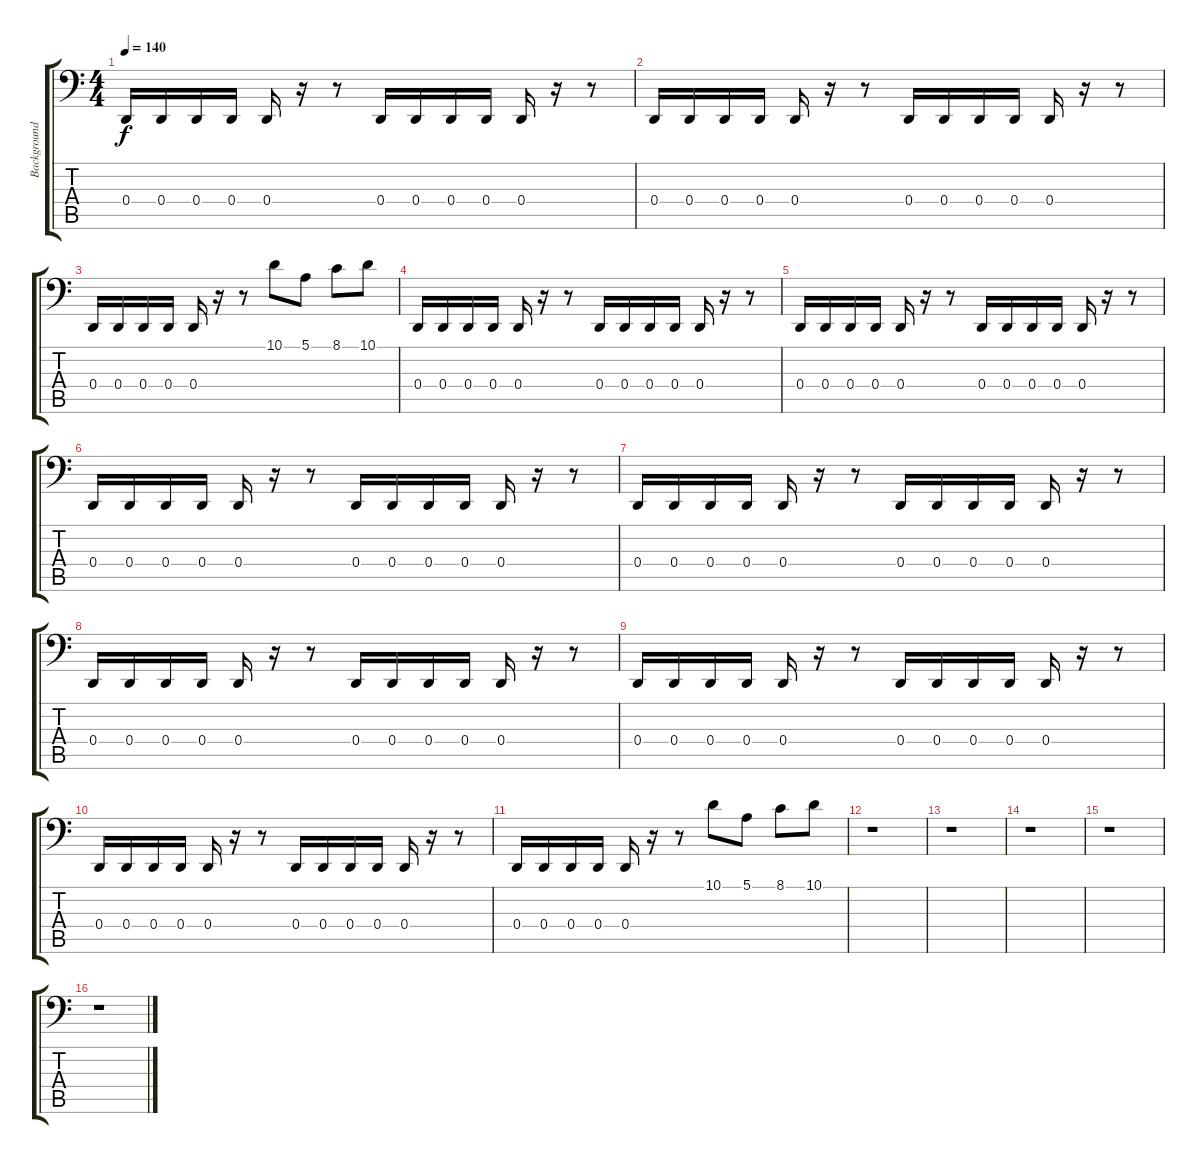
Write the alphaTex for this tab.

\track ("Background Noise" "Background") {instrument applause}
\staff {score tabs}
\tuning (E3 B2 G2 D2 A1 D1) {hide}
\ts (4 4)
\tempo 140
\clef f4
\ks c
0.4.16{dy f} 0.4.16 0.4.16 0.4.16 0.4.16 r.16 r.8 0.4.16 0.4.16 0.4.16 0.4.16 0.4.16 r.16 r.8 |
0.4.16 0.4.16 0.4.16 0.4.16 0.4.16 r.16 r.8 0.4.16 0.4.16 0.4.16 0.4.16 0.4.16 r.16 r.8 |
0.4.16 0.4.16 0.4.16 0.4.16 0.4.16 r.16 r.8 10.1.8{volume 10 instrument synthbrass1} 5.1.8 8.1.8 10.1.8 |
0.4.16{volume 14 instrument electricguitarmuted} 0.4.16 0.4.16 0.4.16 0.4.16 r.16 r.8 0.4.16 0.4.16 0.4.16 0.4.16 0.4.16 r.16 r.8 |
0.4.16 0.4.16 0.4.16 0.4.16 0.4.16 r.16 r.8 0.4.16 0.4.16 0.4.16 0.4.16 0.4.16 r.16 r.8 |
0.4.16 0.4.16 0.4.16 0.4.16 0.4.16 r.16 r.8 0.4.16 0.4.16 0.4.16 0.4.16 0.4.16 r.16 r.8 |
0.4.16 0.4.16 0.4.16 0.4.16 0.4.16 r.16 r.8 0.4.16 0.4.16 0.4.16 0.4.16 0.4.16 r.16 r.8 |
0.4.16 0.4.16 0.4.16 0.4.16 0.4.16 r.16 r.8 0.4.16 0.4.16 0.4.16 0.4.16 0.4.16 r.16 r.8 |
0.4.16 0.4.16 0.4.16 0.4.16 0.4.16 r.16 r.8 0.4.16 0.4.16 0.4.16 0.4.16 0.4.16 r.16 r.8 |
0.4.16 0.4.16 0.4.16 0.4.16 0.4.16 r.16 r.8 0.4.16 0.4.16 0.4.16 0.4.16 0.4.16 r.16 r.8 |
0.4.16 0.4.16 0.4.16 0.4.16 0.4.16 r.16 r.8 10.1.8{volume 10 instrument synthbrass1} 5.1.8 8.1.8 10.1.8 |
r.1 |
r.1 |
r.1 |
r.1 |
r.1
